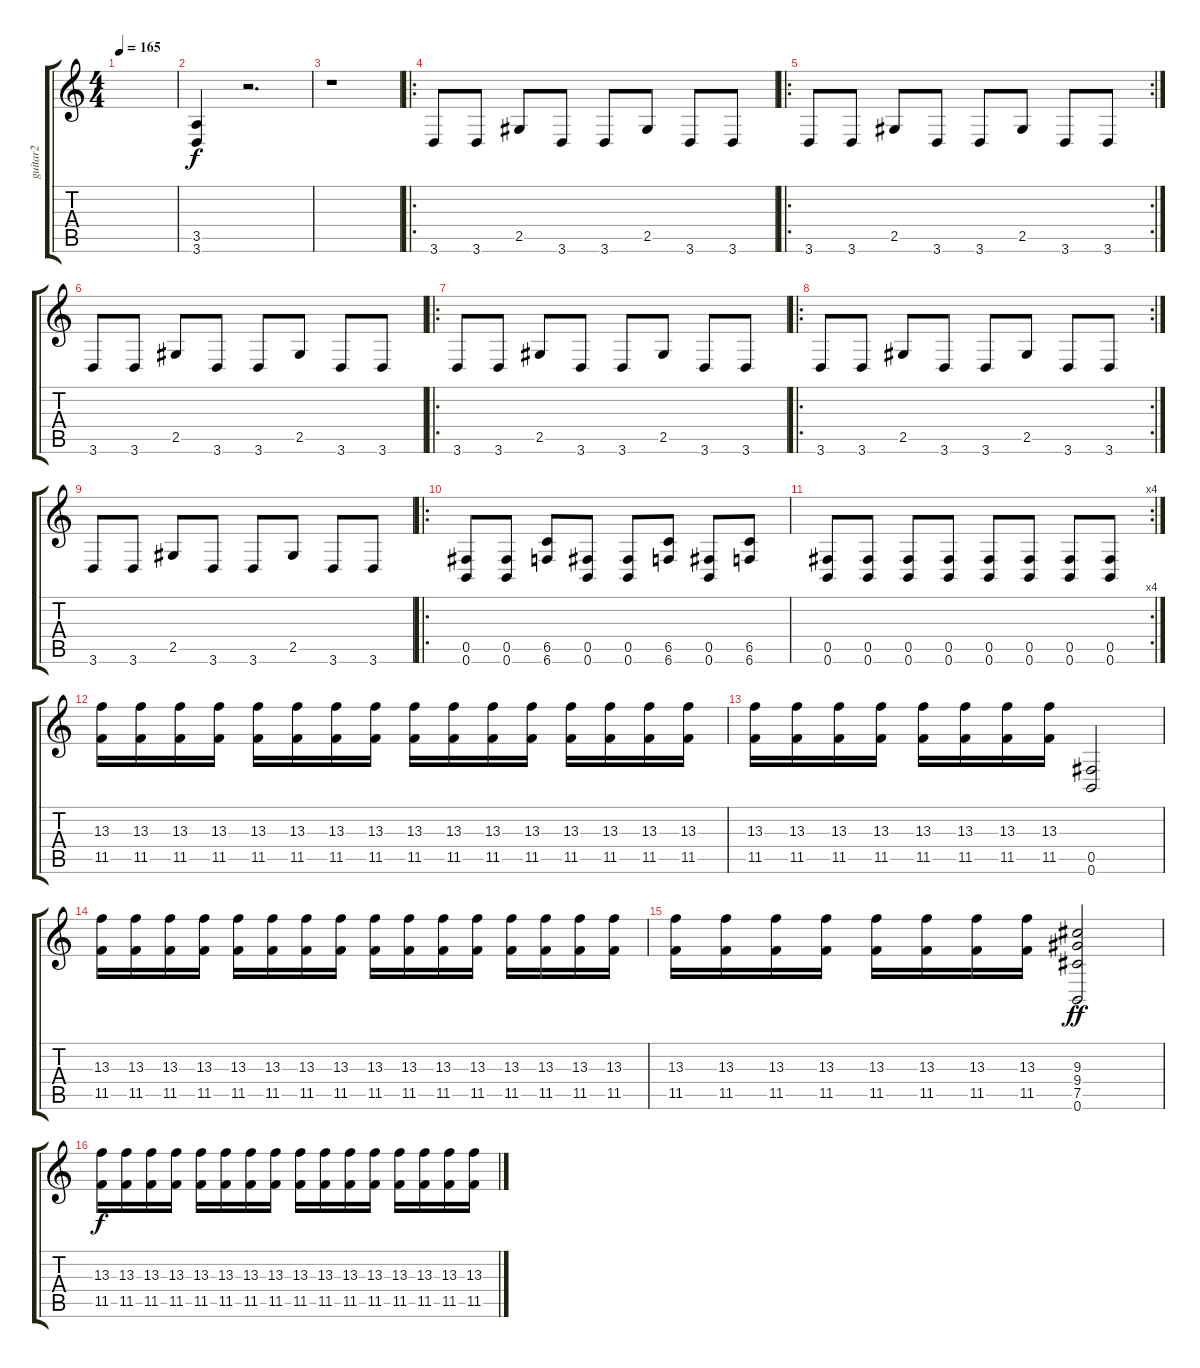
\track ("guitar2" "guitar2") {instrument distortionguitar}
\staff {score tabs}
\tuning (Db4 Ab3 E3 B2 Gb2 B1) {hide}
\ts (4 4)
\tempo 165
\clef g2
\ks c
|
(3.5 3.6).4 r.2{d} |
r.1 |
\ro
3.6.8{instrument overdrivenguitar} 3.6.8 2.5.8 3.6.8 3.6.8 2.5.8 3.6.8 3.6.8 |
\ro
\rc 2
3.6.8 3.6.8 2.5.8 3.6.8 3.6.8 2.5.8 3.6.8 3.6.8 |
3.6.8 3.6.8 2.5.8 3.6.8 3.6.8 2.5.8 3.6.8 3.6.8 |
\ro
3.6.8 3.6.8 2.5.8 3.6.8 3.6.8 2.5.8 3.6.8 3.6.8 |
\ro
\rc 2
3.6.8 3.6.8 2.5.8 3.6.8 3.6.8 2.5.8 3.6.8 3.6.8 |
3.6.8 3.6.8 2.5.8 3.6.8 3.6.8 2.5.8 3.6.8 3.6.8 |
\ro
(0.5 0.6).8{instrument overdrivenguitar} (0.5 0.6).8 (6.5 6.6).8 (0.5 0.6).8 (0.5 0.6).8 (6.5 6.6).8 (0.5 0.6).8 (6.5 6.6).8 |
\rc 4
(0.5 0.6).8 (0.5 0.6).8 (0.5 0.6).8 (0.5 0.6).8 (0.5 0.6).8 (0.5 0.6).8 (0.5 0.6).8 (0.5 0.6).8 |
(13.3 11.5).16{instrument distortionguitar} (13.3 11.5).16 (13.3 11.5).16 (13.3 11.5).16 (13.3 11.5).16 (13.3 11.5).16 (13.3 11.5).16 (13.3 11.5).16 (13.3 11.5).16 (13.3 11.5).16 (13.3 11.5).16 (13.3 11.5).16 (13.3 11.5).16 (13.3 11.5).16 (13.3 11.5).16 (13.3 11.5).16 |
(13.3 11.5).16 (13.3 11.5).16 (13.3 11.5).16 (13.3 11.5).16 (13.3 11.5).16 (13.3 11.5).16 (13.3 11.5).16 (13.3 11.5).16 (0.5 0.6).2 |
(13.3 11.5).16{instrument distortionguitar} (13.3 11.5).16 (13.3 11.5).16 (13.3 11.5).16 (13.3 11.5).16 (13.3 11.5).16 (13.3 11.5).16 (13.3 11.5).16 (13.3 11.5).16 (13.3 11.5).16 (13.3 11.5).16 (13.3 11.5).16 (13.3 11.5).16 (13.3 11.5).16 (13.3 11.5).16 (13.3 11.5).16 |
(13.3 11.5).16 (13.3 11.5).16 (13.3 11.5).16 (13.3 11.5).16 (13.3 11.5).16 (13.3 11.5).16 (13.3 11.5).16 (13.3 11.5).16 (9.3 9.4 7.5 0.6).2{dy ff} |
(13.3 11.5).16{dy f instrument distortionguitar} (13.3 11.5).16 (13.3 11.5).16 (13.3 11.5).16 (13.3 11.5).16 (13.3 11.5).16 (13.3 11.5).16 (13.3 11.5).16 (13.3 11.5).16 (13.3 11.5).16 (13.3 11.5).16 (13.3 11.5).16 (13.3 11.5).16 (13.3 11.5).16 (13.3 11.5).16 (13.3 11.5).16
